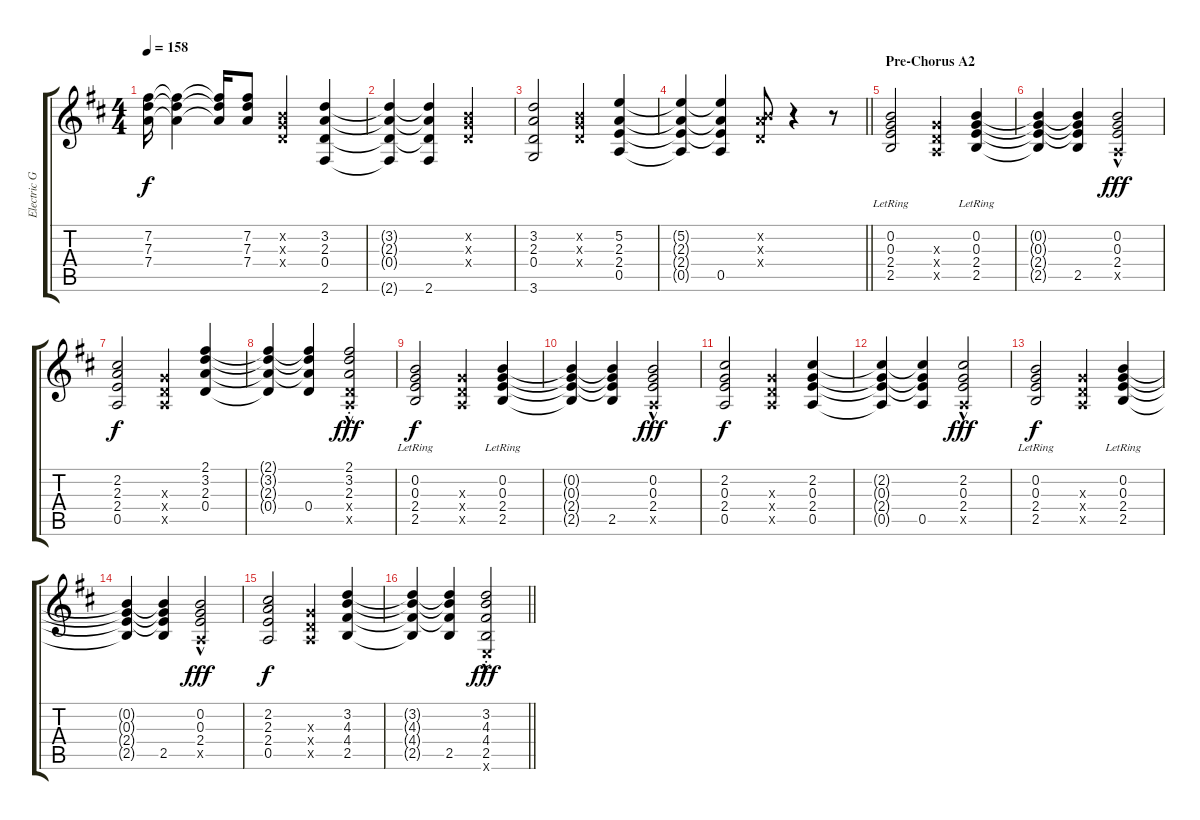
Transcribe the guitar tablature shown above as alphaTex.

\track ("Electric Guitar" "Electric G") {instrument electricguitarjazz}
\staff {score tabs}
\tuning (E4 B3 G3 D3 A2 E2) {hide}
\ts (4 4)
\tempo 158
\clef g2
\ks d
(7.2 7.3 7.4).16{dy f} (7.2{t} 7.3{t} 7.4{t}).4 (7.2{t} 7.3{t} 7.4{t}).16 (7.2 7.3 7.4).8{beam merge} (0.2{x} 0.3{x} 0.4{x}).4{beam merge} (3.2 2.3 0.4 2.6).4 |
(3.2{t} 2.3{t} 0.4{t} 2.6{t}).4{beam merge} (3.2{t} 2.3{t} 0.4{t} 2.6).4{beam merge} (0.2{x} 0.3{x} 0.4{x}).2 |
(3.2 2.3 0.4 3.6).2 (0.2{x} 0.3{x} 0.4{x}).4{beam merge} (5.2 2.3 2.4 0.5).4 |
\barLineRight lightlight
(5.2{t} 2.3{t} 2.4{t} 0.5{t}).4 (5.2{t} 2.3{t} 2.4{t} 0.5).4 (0.2{x} 2.3{x} 0.4{x}).8{beam merge} r.4 r.8 |
\section ("" "Pre-Chorus A2")
(0.2{lr} 0.3{lr} 2.4{lr} 2.5{lr}).2 (0.3{x} 0.4{x} 0.5{x}).4{beam merge} (0.2{lr} 0.3{lr} 2.4{lr} 2.5{lr}).4 |
(0.2{t} 0.3{t} 2.4{t} 2.5{t}).4 (0.2{t} 0.3{t} 2.4{t} 2.5).4 (0.2 0.3 2.4 0.5{hac x}).2{dy fff} |
(2.2 2.3 2.4 0.5).2{dy f} (0.3{x} 0.4{x} 0.5{x}).4 (2.1 3.2 2.3 0.4).4 |
(2.1{t} 3.2{t} 2.3{t} 0.4{t}).4{beam merge} (2.1{t} 3.2{t} 2.3{t} 0.4).4{beam merge} (2.1{st} 3.2{st} 2.3{st} 0.4{hac x} 0.5{hac x}).2{dy fff} |
(0.2{lr} 0.3{lr} 2.4{lr} 2.5{lr}).2{dy f} (0.3{x} 0.4{x} 0.5{x}).4{beam merge} (0.2{lr} 0.3{lr} 2.4{lr} 2.5{lr}).4 |
(0.2{t} 0.3{t} 2.4{t} 2.5{t}).4 (0.2{t} 0.3{t} 2.4{t} 2.5).4 (0.2 0.3 2.4 0.5{hac x}).2{dy fff} |
(2.2 0.3 2.4 0.5).2{dy f} (0.3{x} 0.4{x} 0.5{x}).4 (2.2 0.3 2.4 0.5).4 |
(2.2{t} 0.3{t} 2.4{t} 0.5{t}).4 (2.2{t} 0.3{t} 2.4{t} 0.5).4 (2.2 0.3 2.4 0.5{hac x}).2{dy fff} |
(0.2{lr} 0.3{lr} 2.4{lr} 2.5{lr}).2{dy f} (0.3{x} 0.4{x} 0.5{x}).4{beam merge} (0.2{lr} 0.3{lr} 2.4{lr} 2.5{lr}).4 |
(0.2{t} 0.3{t} 2.4{t} 2.5{t}).4 (0.2{t} 0.3{t} 2.4{t} 2.5).4 (0.2 0.3 2.4 0.5{hac x}).2{dy fff} |
(2.2 2.3 2.4 0.5).2{dy f} (0.3{x} 0.4{x} 0.5{x}).4 (3.2 4.3 4.4 2.5).4 |
\barLineRight lightlight
(3.2{t} 4.3{t} 4.4{t} 2.5{t}).4 (3.2{t} 4.3{t} 4.4{t} 2.5).4 (3.2{st} 4.3{st} 4.4{st} 2.5{st} 0.6{hac x}).2{dy fff}
